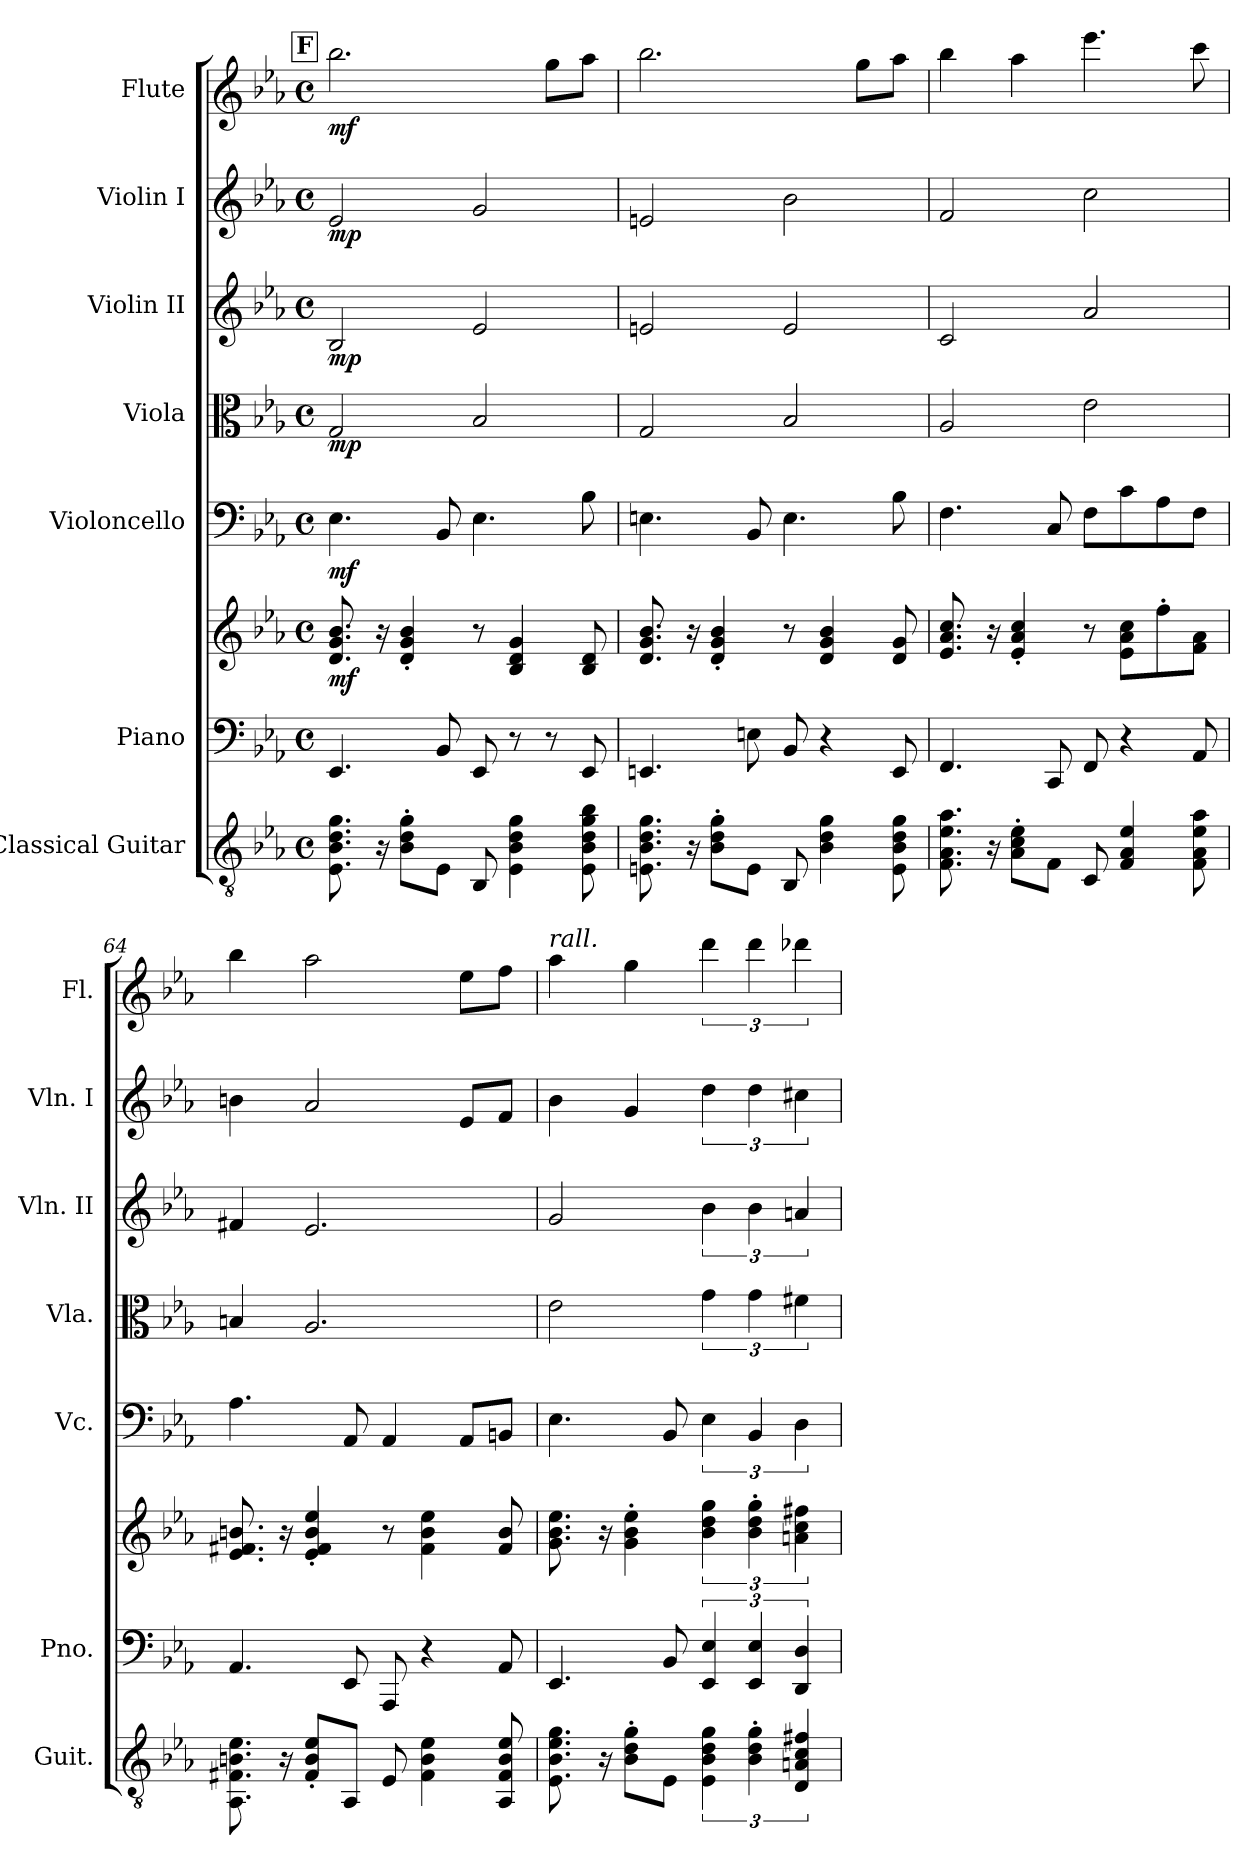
**kern	**kern	**kern	**dynam	**kern	**dynam	**kern	**dynam	**kern	**dynam	**kern	**dynam	**kern	**dynam
*part7	*part6	*part6	*part6	*part5	*part5	*part4	*part4	*part3	*part3	*part2	*part2	*part1	*part1
*staff8	*staff7	*staff6	*staff6/7	*staff5	*staff5	*staff4	*staff4	*staff3	*staff3	*staff2	*staff2	*staff1	*staff1
*I"Classical Guitar	*I"Piano	*	*	*I"Violoncello	*	*I"Viola	*	*I"Violin II	*	*I"Violin I	*	*I"Flute	*
*I'Guit.	*I'Pno.	*	*	*I'Vc.	*	*I'Vla.	*	*I'Vln. II	*	*I'Vln. I	*	*I'Fl.	*
*clefGv2	*clefF4	*clefG2	*	*clefF4	*	*clefC3	*	*clefG2	*	*clefG2	*	*clefG2	*
*k[b-e-a-]	*k[b-e-a-]	*k[b-e-a-]	*	*k[b-e-a-]	*	*k[b-e-a-]	*	*k[b-e-a-]	*	*k[b-e-a-]	*	*k[b-e-a-]	*
*M4/4	*M4/4	*M4/4	*	*M4/4	*	*M4/4	*	*M4/4	*	*M4/4	*	*M4/4	*
*met(c)	*met(c)	*met(c)	*	*met(c)	*	*met(c)	*	*met(c)	*	*met(c)	*	*met(c)	*
!!LO:REH:place=s1:a:B:fs=11:t=F
=61	=61	=61	=61	=61	=61	=61	=61	=61	=61	=61	=61	=61	=61
!	!	!	!LO:DY:b	!	!LO:DY:b	!	!LO:DY:b	!	!LO:DY:b	!	!LO:DY:b	!	!LO:DY:b
8.E-\ 8.B-\ 8.d\ 8.g\	4.EE-/	8.d/ 8.g/ 8.b-/	mf	4.E-\	mf	2G/	mp	2B-/	mp	2e-/	mp	2.bb-\	mf
16r	.	16r	.	.	.	.	.	.	.	.	.	.	.
8B-\' 8d\' 8g\'L	.	4d/' 4g/' 4b-/'	.	.	.	.	.	.	.	.	.	.	.
8E-\J	8BB-/	.	.	8BB-/	.	.	.	.	.	.	.	.	.
8BB-/	8EE-/	8r	.	4.E-\	.	2B-/	.	2e-/	.	2g/	.	.	.
4E-\ 4B-\ 4d\ 4g\	8r	4B-/ 4d/ 4g/	.	.	.	.	.	.	.	.	.	.	.
.	8r	.	.	.	.	.	.	.	.	.	.	8gg\L	.
8E-\ 8B-\ 8d\ 8g\ 8b-\	8EE-/	8B-/ 8d/	.	8B-\	.	.	.	.	.	.	.	8aa-\J	.
=62	=62	=62	=62	=62	=62	=62	=62	=62	=62	=62	=62	=62	=62
8.En\ 8.B-\ 8.d\ 8.g\	4.EEn/	8.d/ 8.g/ 8.b-/	.	4.En\	.	2G/	.	2en/	.	2en/	.	2.bb-\	.
16r	.	16r	.	.	.	.	.	.	.	.	.	.	.
8B-\' 8d\' 8g\'L	.	4d/' 4g/' 4b-/'	.	.	.	.	.	.	.	.	.	.	.
8E\J	8En\	.	.	8BB-/	.	.	.	.	.	.	.	.	.
8BB-/	8BB-/	8r	.	4.E\	.	2B-/	.	2e/	.	2b-\	.	.	.
4B-\ 4d\ 4g\	4r	4d/ 4g/ 4b-/	.	.	.	.	.	.	.	.	.	.	.
.	.	.	.	.	.	.	.	.	.	.	.	8gg\L	.
8E\ 8B-\ 8d\ 8g\	8EE/	8d/ 8g/	.	8B-\	.	.	.	.	.	.	.	8aa-\J	.
=63	=63	=63	=63	=63	=63	=63	=63	=63	=63	=63	=63	=63	=63
8.F\ 8.A-\ 8.e-\ 8.a-\	4.FF/	8.e-/ 8.a-/ 8.cc/	.	4.F\	.	2A-/	.	2c/	.	2f/	.	4bb-\	.
16r	.	16r	.	.	.	.	.	.	.	.	.	.	.
8A-\' 8c\' 8e-\'L	.	4e-/' 4a-/' 4cc/'	.	.	.	.	.	.	.	.	.	4aa-\	.
8F\J	8CC/	.	.	8C/	.	.	.	.	.	.	.	.	.
8C/	8FF/	8r	.	8F\L	.	2e-\	.	2a-/	.	2cc\	.	4.eee-\	.
4F/ 4A-/ 4e-/	4r	8e-\ 8a-\ 8cc\L	.	8c\	.	.	.	.	.	.	.	.	.
.	.	8ff'\	.	8A-\	.	.	.	.	.	.	.	.	.
8F\ 8A-\ 8e-\ 8a-\	8AA-/	8f\ 8a-\J	.	8F\J	.	.	.	.	.	.	.	8ccc\	.
!!LO:PB:g=z
=64	=64	=64	=64	=64	=64	=64	=64	=64	=64	=64	=64	=64	=64
8.AA-\ 8.F#X\ 8.Bn\ 8.e-\	4.AA-/	8.e-/ 8.f#X/ 8.bn/	.	4.A-\	.	4Bn/	.	4f#X/	.	4bn\	.	4bb-\	.
16r	.	16r	.	.	.	.	.	.	.	.	.	.	.
8F#/' 8B/' 8e-/'L	.	4e-/' 4f#/' 4b/' 4ee-/'	.	.	.	2.A-/	.	2.e-/	.	2a-/	.	2aa-\	.
8AA-/J	8EE-/	.	.	8AA-/	.	.	.	.	.	.	.	.	.
8E-/	8AAA-/	8r	.	4AA-/	.	.	.	.	.	.	.	.	.
4F#\ 4B\ 4e-\	4r	4f#\ 4b\ 4ee-\	.	.	.	.	.	.	.	.	.	.	.
.	.	.	.	8AA-/L	.	.	.	.	.	8e-/L	.	8ee-\L	.
8AA-/ 8F#/ 8B/ 8e-/	8AA-/	8f#/ 8b/	.	8BBn/J	.	.	.	.	.	8f/J	.	8ff\J	.
=65	=65	=65	=65	=65	=65	=65	=65	=65	=65	=65	=65	=65	=65
*	*	*	*	*	*	*	*	*	*	*	*	*MM115	*
!	!	!	!	!	!	!	!	!	!	!	!	!LO:TX:a:i:t=rall.	!
8.E-\ 8.B-\ 8.e-\ 8.g\	4.EE-/	8.g\ 8.b-\ 8.ee-\	.	4.E-\	.	2e-\	.	2g/	.	4b-\	.	4aa-\	.
16r	.	16r	.	.	.	.	.	.	.	.	.	.	.
8B-\' 8d\' 8g\'L	.	4g\' 4b-\' 4ee-\'	.	.	.	.	.	.	.	4g/	.	4gg\	.
8E-\J	8BB-/	.	.	8BB-/	.	.	.	.	.	.	.	.	.
6E-\ 6B-\ 6d\ 6g\	6EE-/ 6E-/	6b-\ 6dd\ 6gg\	.	6E-\	.	6g\	.	6b-\	.	6dd\	.	6ddd\	.
6B-\' 6d\' 6g\'	6EE-/ 6E-/	6b-\' 6dd\' 6gg\'	.	6BB-/	.	6g\	.	6b-\	.	6dd\	.	6ddd\	.
6D/ 6An/ 6c/ 6f#X/	6DD/ 6D/	6an\ 6cc\ 6ff#X\	.	6D\	.	6f#X\	.	6an/	.	6cc#X\	.	6ddd-X\	.
=	=	=	=	=	=	=	=	=	=	=	=	=	=
*-	*-	*-	*-	*-	*-	*-	*-	*-	*-	*-	*-	*-	*-
